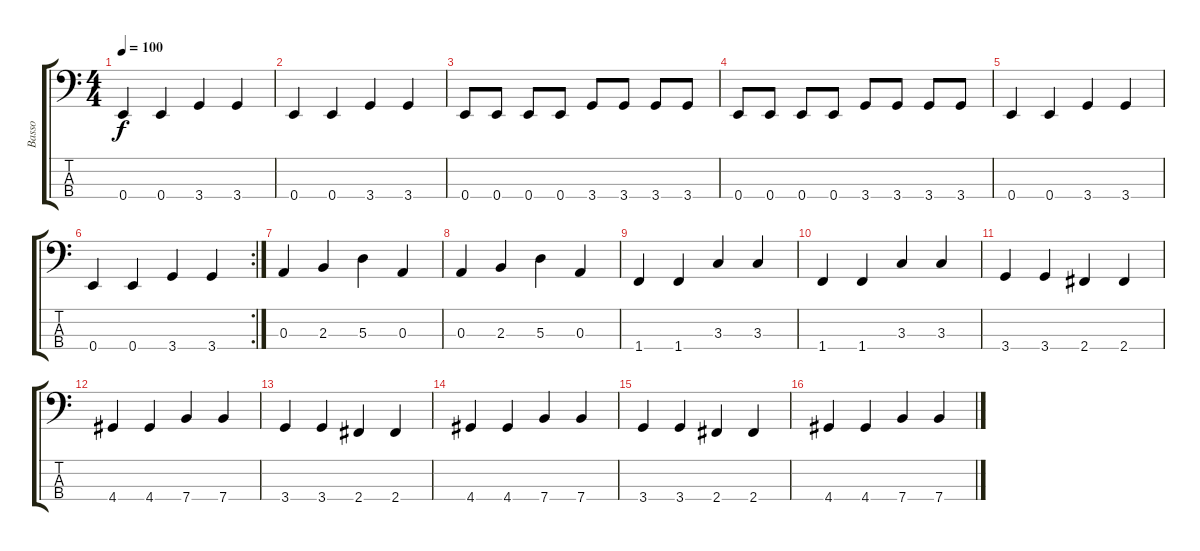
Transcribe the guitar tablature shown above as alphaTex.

\track ("Basso" "Basso") {instrument electricbassfinger}
\staff {score tabs}
\tuning (G2 D2 A1 E1) {hide}
\ts (4 4)
\tempo 100
\clef f4
\ks c
0.4.4{dy f} 0.4.4 3.4.4 3.4.4 |
0.4.4 0.4.4 3.4.4 3.4.4 |
0.4.8 0.4.8 0.4.8 0.4.8 3.4.8 3.4.8 3.4.8 3.4.8 |
0.4.8 0.4.8 0.4.8 0.4.8 3.4.8 3.4.8 3.4.8 3.4.8 |
0.4.4 0.4.4 3.4.4 3.4.4 |
\rc 2
0.4.4 0.4.4 3.4.4 3.4.4 |
0.3.4 2.3.4 5.3.4 0.3.4 |
0.3.4 2.3.4 5.3.4 0.3.4 |
1.4.4 1.4.4 3.3.4 3.3.4 |
1.4.4 1.4.4 3.3.4 3.3.4 |
3.4.4 3.4.4 2.4.4 2.4.4 |
4.4.4 4.4.4 7.4.4 7.4.4 |
3.4.4 3.4.4 2.4.4 2.4.4 |
4.4.4 4.4.4 7.4.4 7.4.4 |
3.4.4 3.4.4 2.4.4 2.4.4 |
4.4.4 4.4.4 7.4.4 7.4.4
